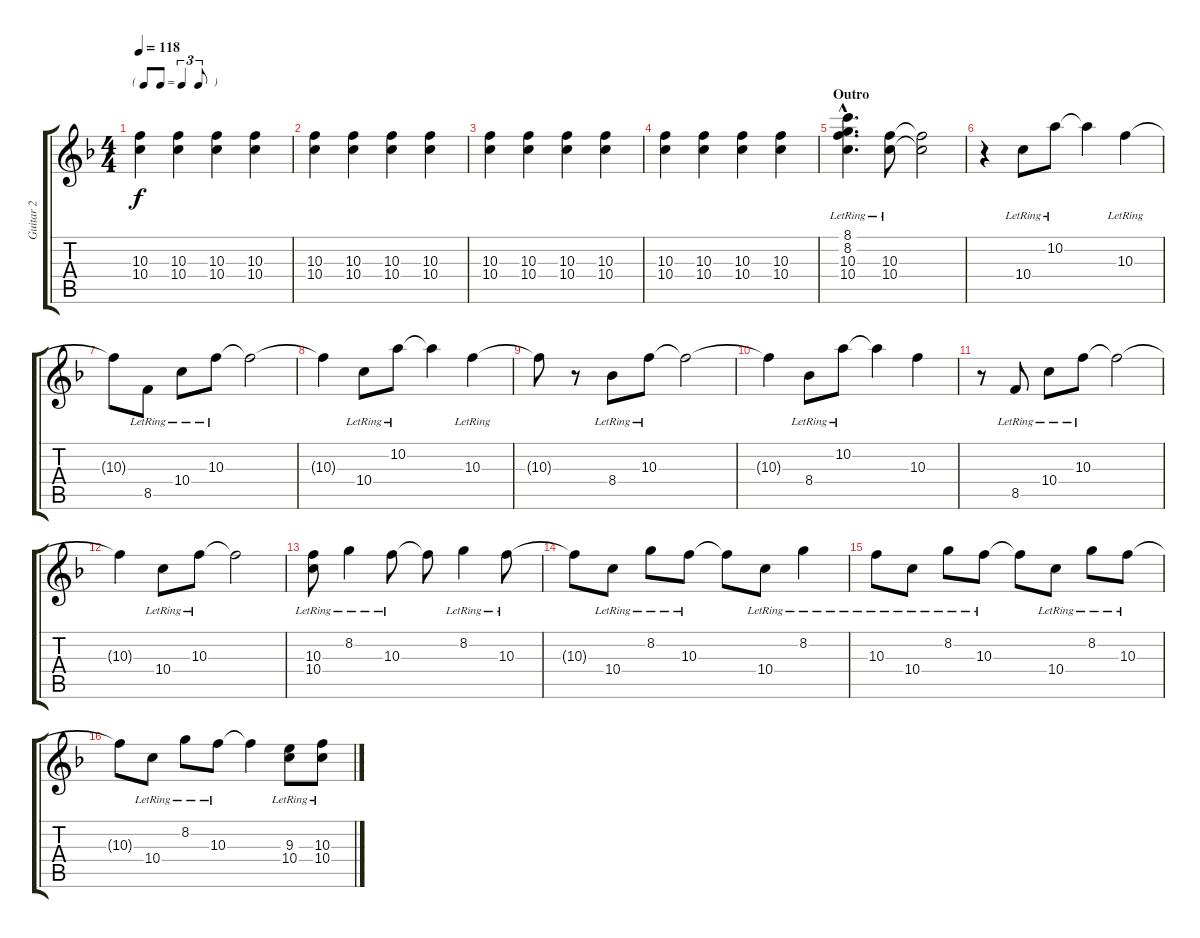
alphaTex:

\track ("Guitar 2" "Guitar 2") {instrument electricguitarjazz}
\staff {score tabs}
\tuning (E4 B3 G3 D3 A2 E2) {hide}
\ts (4 4)
\tf triplet8th
\tempo 118
\clef g2
\ks f
(10.3 10.4).4{dy f} (10.3 10.4).4 (10.3 10.4).4 (10.3 10.4).4 |
(10.3 10.4).4 (10.3 10.4).4 (10.3 10.4).4 (10.3 10.4).4 |
(10.3 10.4).4 (10.3 10.4).4 (10.3 10.4).4 (10.3 10.4).4 |
(10.3 10.4).4 (10.3 10.4).4 (10.3 10.4).4 (10.3 10.4).4 |
\section ("" "Outro")
(8.1{hac lr} 8.2{hac lr} 10.3{hac lr} 10.4{hac lr}).4{d} (10.3{lr} 10.4{lr}).8 (10.3{t} 10.4{t}).2 |
r.4 10.4{lr}.8 10.2{lr}.8 10.2{t}.4 10.3{lr}.4 |
10.3{t}.8 8.5{lr}.8 10.4{lr}.8 10.3{lr}.8 10.3{t}.2 |
10.3{t}.4 10.4{lr}.8 10.2{lr}.8 10.2{t}.4 10.3{lr}.4 |
10.3{t}.8 r.8 8.4{lr}.8 10.3{lr}.8 10.3{t}.2 |
10.3{t}.4 8.4{lr}.8 10.2{lr}.8 10.2{t}.4 10.3.4 |
r.8 8.5{lr}.8 10.4{lr}.8 10.3{lr}.8 10.3{t}.2 |
10.3{t}.4 10.4{lr}.8 10.3{lr}.8 10.3{t}.2 |
(10.3{lr} 10.4{lr}).8 8.2{lr}.4 10.3{lr}.8 10.3{t}.8 8.2{lr}.4 10.3{lr}.8 |
10.3{t}.8 10.4{lr}.8 8.2{lr}.8 10.3{lr}.8 10.3{t}.8 10.4{lr}.8 8.2{lr}.4 |
10.3{lr}.8 10.4{lr}.8 8.2{lr}.8 10.3{lr}.8 10.3{t}.8 10.4{lr}.8 8.2{lr}.8 10.3{lr}.8 |
10.3{t}.8 10.4{lr}.8 8.2{lr}.8 10.3{lr}.8 10.3{t}.4 (9.3{lr} 10.4{lr}).8 (10.3{lr} 10.4{lr}).8
